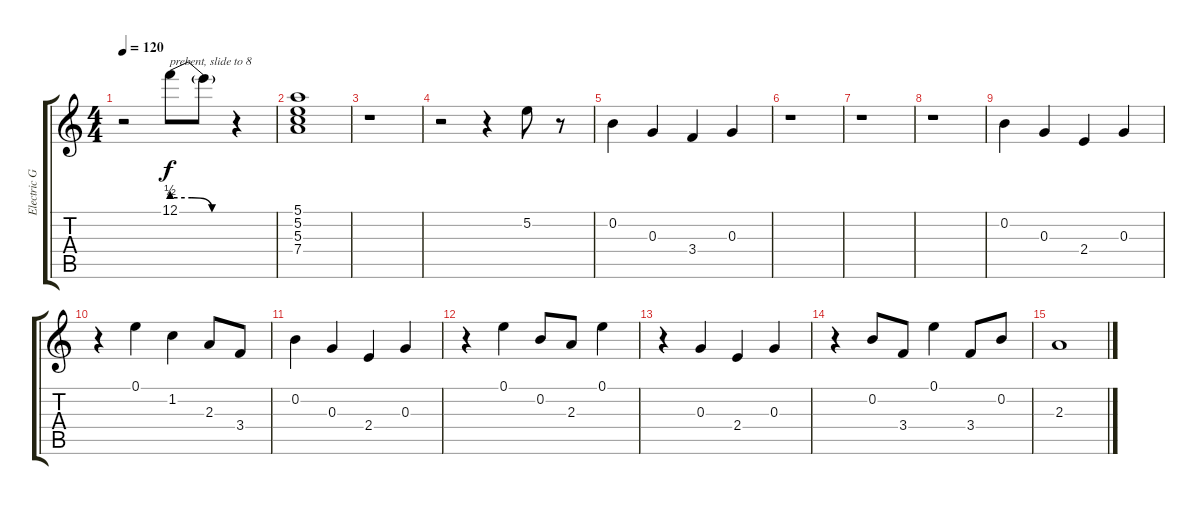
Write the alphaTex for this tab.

\track ("Electric Guitar" "Electric G") {instrument overdrivenguitar}
\staff {score tabs}
\tuning (E4 B3 G3 D3 A2 E2) {hide}
\ts (4 4)
\tempo 120
\clef g2
\ks c
r.2{dy f} 12.1{be (custom 0 2 20 2 40 0 60 0)}.8{txt "prebent, slide to 8" volume 14} 12.1{t}.8 r.4 |
(5.1 5.2 5.3 7.4).1{volume 8} |
r.1 |
r.2 r.4 5.2.8{volume 13} r.8 |
0.2.4 0.3.4 3.4.4 0.3.4 |
r.1 |
r.1 |
r.1 |
0.2.4 0.3.4 2.4.4 0.3.4 |
r.4 0.1.4 1.2.4 2.3.8 3.4.8 |
0.2.4 0.3.4 2.4.4 0.3.4 |
r.4 0.1.4 0.2.8 2.3.8 0.1.4 |
r.4 0.3.4 2.4.4 0.3.4 |
r.4 0.2.8 3.4.8 0.1.4 3.4.8 0.2.8 |
2.3.1
